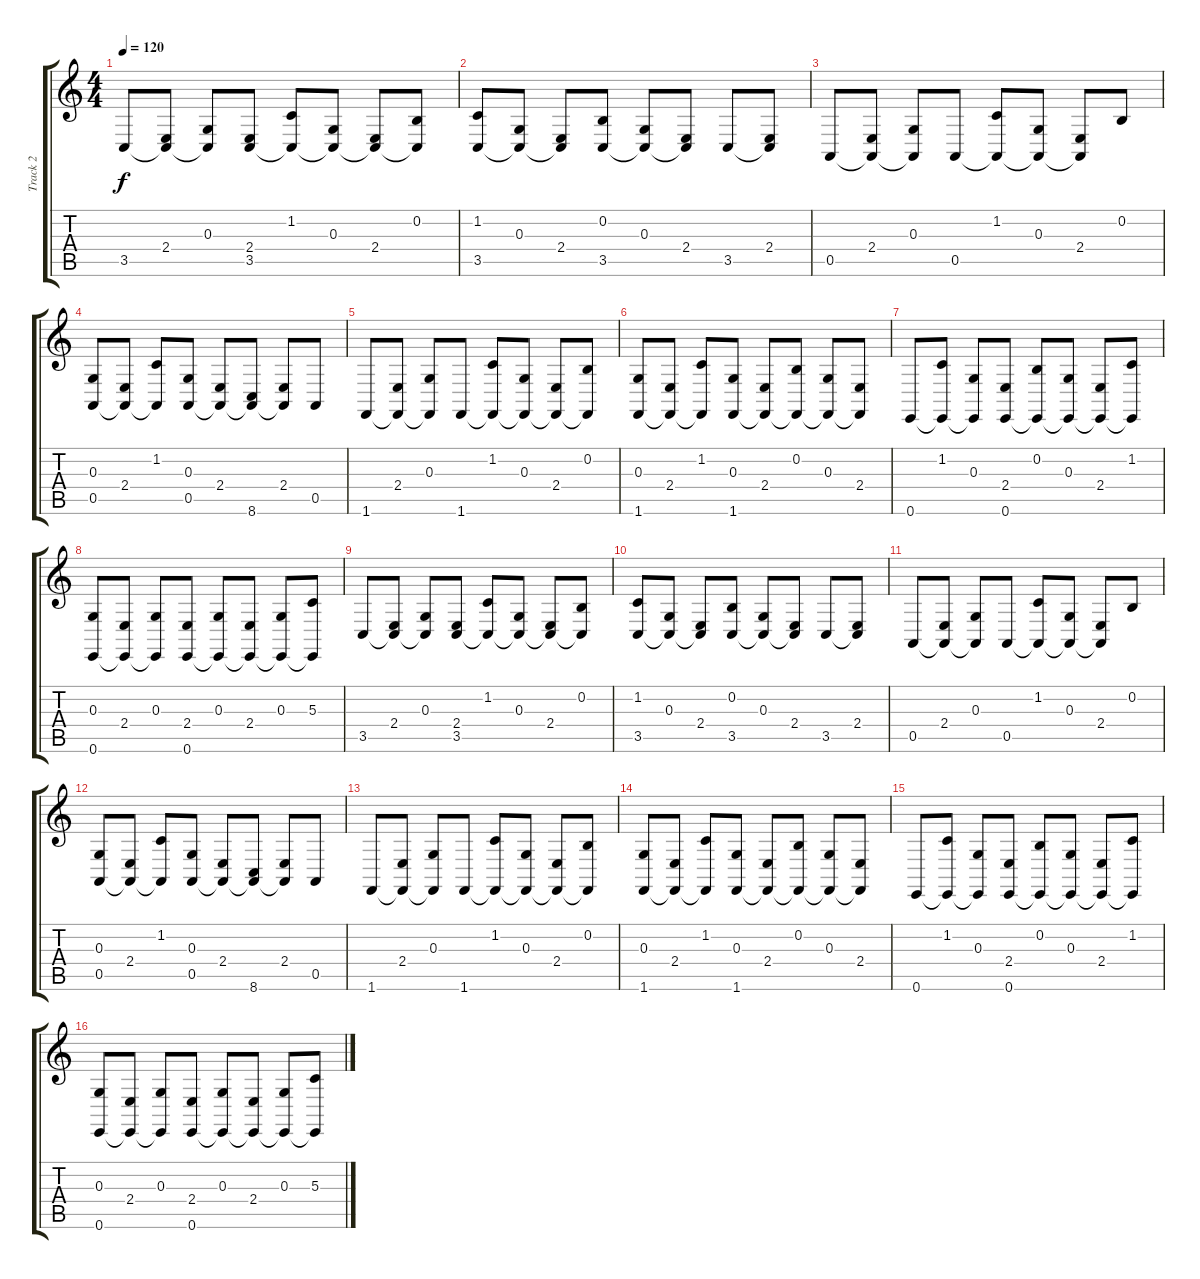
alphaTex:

\track ("Track 2" "Track 2") {instrument acousticgrandpiano}
\staff {score tabs}
\tuning (E4 B3 G3 D3 A2 E2) {hide}
\ts (4 4)
\tempo 120
\clef g2
\ks c
3.5.8{dy f} (2.4 3.5{t}).8 (0.3 3.5{t}).8 (2.4 3.5).8 (1.2 3.5{t}).8 (0.3 3.5{t}).8 (2.4 3.5{t}).8 (0.2 3.5{t}).8 |
(1.2 3.5).8 (0.3 3.5{t}).8 (2.4 3.5{t}).8 (0.2 3.5).8 (0.3 3.5{t}).8 (2.4 3.5{t}).8 3.5.8 (2.4 3.5{t}).8 |
0.5.8 (2.4 0.5{t}).8 (0.3 0.5{t}).8 0.5.8 (1.2 0.5{t}).8 (0.3 0.5{t}).8 (2.4 0.5{t}).8 0.2.8 |
(0.3 0.5).8 (2.4 0.5{t}).8 (1.2 0.5{t}).8 (0.3 0.5).8 (2.4 0.5{t}).8 (0.5{t} 8.6).8 (2.4 0.5{t}).8 0.5.8 |
1.6.8 (2.4 1.6{t}).8 (0.3 1.6{t}).8 1.6.8 (1.2 1.6{t}).8 (0.3 1.6{t}).8 (2.4 1.6{t}).8 (0.2 1.6{t}).8 |
(0.3 1.6).8 (2.4 1.6{t}).8 (1.2 1.6{t}).8 (0.3 1.6).8 (2.4 1.6{t}).8 (0.2 1.6{t}).8 (0.3 1.6{t}).8 (2.4 1.6{t}).8 |
0.6.8 (1.2 0.6{t}).8 (0.3 0.6{t}).8 (2.4 0.6).8 (0.2 0.6{t}).8 (0.3 0.6{t}).8 (2.4 0.6{t}).8 (1.2 0.6{t}).8 |
(0.3 0.6).8 (2.4 0.6{t}).8 (0.3 0.6{t}).8 (2.4 0.6).8 (0.3 0.6{t}).8 (2.4 0.6{t}).8 (0.3 0.6{t}).8 (5.3 0.6{t}).8 |
3.5.8 (2.4 3.5{t}).8 (0.3 3.5{t}).8 (2.4 3.5).8 (1.2 3.5{t}).8 (0.3 3.5{t}).8 (2.4 3.5{t}).8 (0.2 3.5{t}).8 |
(1.2 3.5).8 (0.3 3.5{t}).8 (2.4 3.5{t}).8 (0.2 3.5).8 (0.3 3.5{t}).8 (2.4 3.5{t}).8 3.5.8 (2.4 3.5{t}).8 |
0.5.8 (2.4 0.5{t}).8 (0.3 0.5{t}).8 0.5.8 (1.2 0.5{t}).8 (0.3 0.5{t}).8 (2.4 0.5{t}).8 0.2.8 |
(0.3 0.5).8 (2.4 0.5{t}).8 (1.2 0.5{t}).8 (0.3 0.5).8 (2.4 0.5{t}).8 (0.5{t} 8.6).8 (2.4 0.5{t}).8 0.5.8 |
1.6.8 (2.4 1.6{t}).8 (0.3 1.6{t}).8 1.6.8 (1.2 1.6{t}).8 (0.3 1.6{t}).8 (2.4 1.6{t}).8 (0.2 1.6{t}).8 |
(0.3 1.6).8 (2.4 1.6{t}).8 (1.2 1.6{t}).8 (0.3 1.6).8 (2.4 1.6{t}).8 (0.2 1.6{t}).8 (0.3 1.6{t}).8 (2.4 1.6{t}).8 |
0.6.8 (1.2 0.6{t}).8 (0.3 0.6{t}).8 (2.4 0.6).8 (0.2 0.6{t}).8 (0.3 0.6{t}).8 (2.4 0.6{t}).8 (1.2 0.6{t}).8 |
(0.3 0.6).8 (2.4 0.6{t}).8 (0.3 0.6{t}).8 (2.4 0.6).8 (0.3 0.6{t}).8 (2.4 0.6{t}).8 (0.3 0.6{t}).8 (5.3 0.6{t}).8
